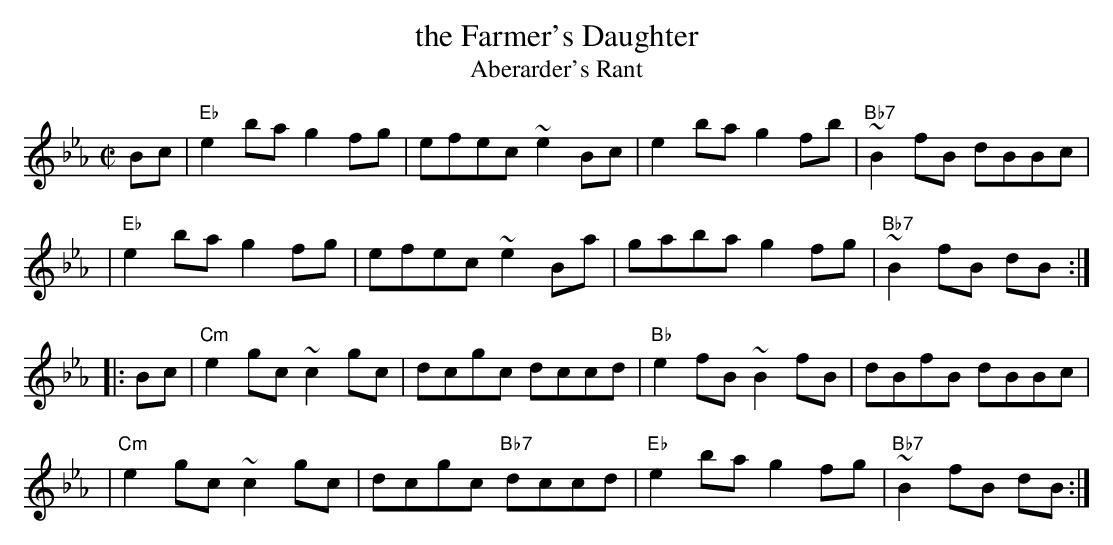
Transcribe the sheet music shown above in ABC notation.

X:1
T: the Farmer's Daughter
T: Aberarder's Rant
M: C|
L: 1/8
K: Eb
Bc \
| "Eb"e2ba g2fg | efec ~e2Bc | e2ba g2fb | "Bb7"~B2fB dBBc |
| "Eb"e2ba g2fg | efec ~e2Ba | gaba g2fg | "Bb7"~B2fB dB :|
|: Bc \
| "Cm"e2gc ~c2gc | dcgc dccd | "Bb"e2fB ~B2fB | dBfB dBBc |
| "Cm"e2gc ~c2gc | dcgc "Bb7"dccd | "Eb"e2ba g2fg | "Bb7"~B2fB dB :|
